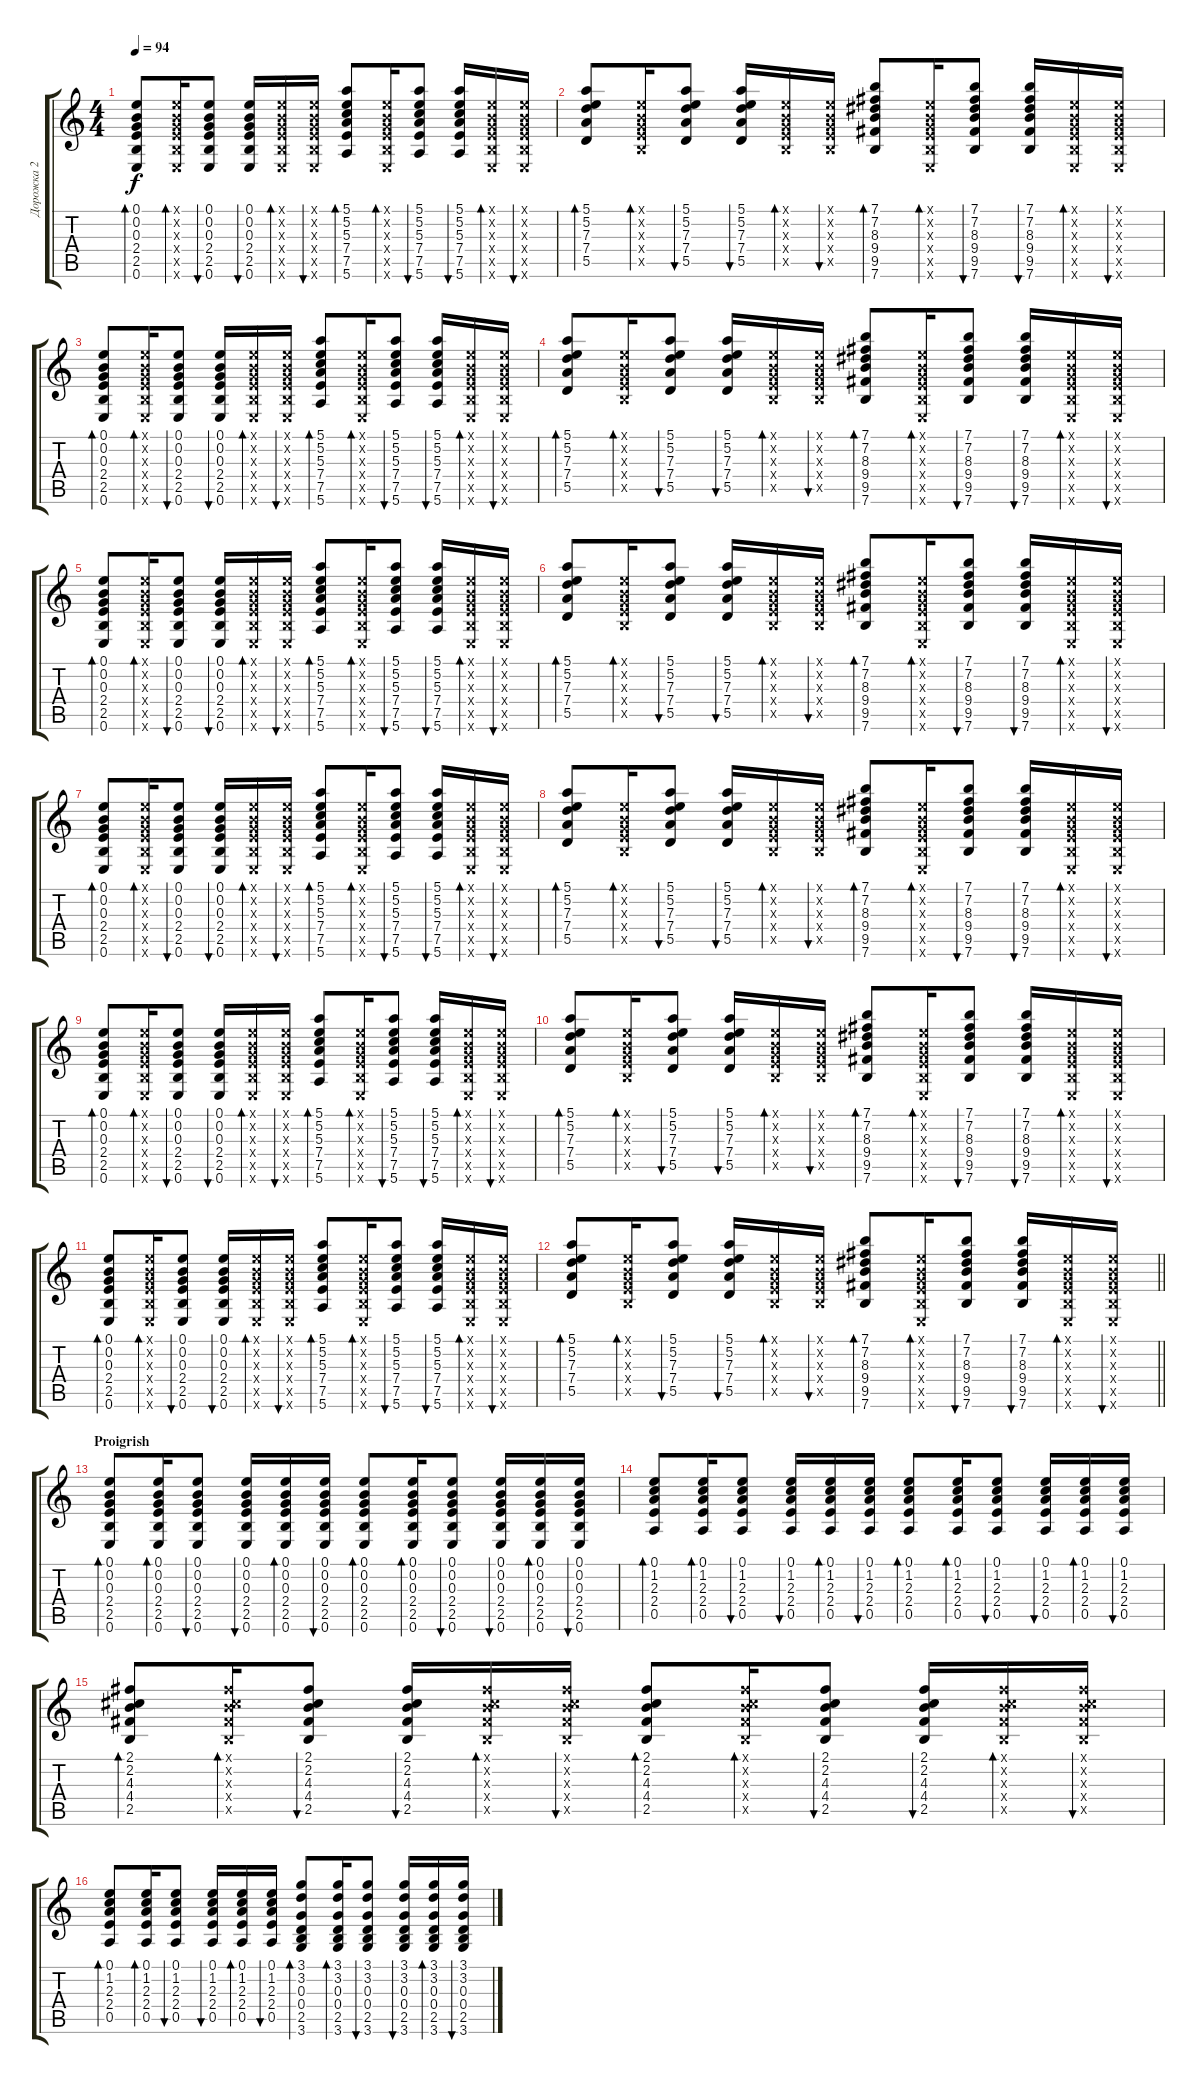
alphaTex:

\track ("Дорожка 2" "Дорожка 2") {instrument acousticguitarsteel}
\staff {score tabs}
\tuning (E4 B3 G3 D3 A2 E2) {hide}
\ts (4 4)
\tempo 94
\clef g2
\ks c
(0.1 0.2 0.3 2.4 2.5 0.6).8{bd 60 dy f} (0.1{x} 0.2{x} 0.3{x} 2.4{x} 2.5{x} 0.6{x}).16{bd 60} (0.1 0.2 0.3 2.4 2.5 0.6).8{bu 60} (0.1 0.2 0.3 2.4 2.5 0.6).16{bu 60} (0.1{x} 0.2{x} 0.3{x} 2.4{x} 2.5{x} 0.6{x}).16{bd 60} (0.1{x} 0.2{x} 0.3{x} 2.4{x} 2.5{x} 0.6{x}).16{bu 60} (5.1 5.2 5.3 7.4 7.5 5.6).8{bd 60} (0.1{x} 0.2{x} 0.3{x} 2.4{x} 2.5{x} 0.6{x}).16{bd 60} (5.1 5.2 5.3 7.4 7.5 5.6).8{bu 60} (5.1 5.2 5.3 7.4 7.5 5.6).16{bu 60} (0.1{x} 0.2{x} 0.3{x} 2.4{x} 2.5{x} 0.6{x}).16{bd 60} (0.1{x} 0.2{x} 0.3{x} 2.4{x} 2.5{x} 0.6{x}).16{bu 60} |
(5.1 5.2 7.3 7.4 5.5).8{bd 60} (0.1{x} 0.2{x} 0.3{x} 2.4{x} 2.5{x}).16{bd 60} (5.1 5.2 7.3 7.4 5.5).8{bu 60} (5.1 5.2 7.3 7.4 5.5).16{bu 60} (0.1{x} 0.2{x} 0.3{x} 2.4{x} 2.5{x}).16{bd 60} (0.1{x} 0.2{x} 0.3{x} 2.4{x} 2.5{x}).16{bu 60} (7.1 7.2 8.3 9.4 9.5 7.6).8{bd 60} (0.1{x} 0.2{x} 0.3{x} 2.4{x} 2.5{x} 0.6{x}).16{bd 60} (7.1 7.2 8.3 9.4 9.5 7.6).8{bu 60} (7.1 7.2 8.3 9.4 9.5 7.6).16{bu 60} (0.1{x} 0.2{x} 0.3{x} 2.4{x} 2.5{x} 0.6{x}).16{bd 60} (0.1{x} 0.2{x} 0.3{x} 2.4{x} 2.5{x} 0.6{x}).16{bu 60} |
(0.1 0.2 0.3 2.4 2.5 0.6).8{bd 60} (0.1{x} 0.2{x} 0.3{x} 2.4{x} 2.5{x} 0.6{x}).16{bd 60} (0.1 0.2 0.3 2.4 2.5 0.6).8{bu 60} (0.1 0.2 0.3 2.4 2.5 0.6).16{bu 60} (0.1{x} 0.2{x} 0.3{x} 2.4{x} 2.5{x} 0.6{x}).16{bd 60} (0.1{x} 0.2{x} 0.3{x} 2.4{x} 2.5{x} 0.6{x}).16{bu 60} (5.1 5.2 5.3 7.4 7.5 5.6).8{bd 60} (0.1{x} 0.2{x} 0.3{x} 2.4{x} 2.5{x} 0.6{x}).16{bd 60} (5.1 5.2 5.3 7.4 7.5 5.6).8{bu 60} (5.1 5.2 5.3 7.4 7.5 5.6).16{bu 60} (0.1{x} 0.2{x} 0.3{x} 2.4{x} 2.5{x} 0.6{x}).16{bd 60} (0.1{x} 0.2{x} 0.3{x} 2.4{x} 2.5{x} 0.6{x}).16{bu 60} |
(5.1 5.2 7.3 7.4 5.5).8{bd 60} (0.1{x} 0.2{x} 0.3{x} 2.4{x} 2.5{x}).16{bd 60} (5.1 5.2 7.3 7.4 5.5).8{bu 60} (5.1 5.2 7.3 7.4 5.5).16{bu 60} (0.1{x} 0.2{x} 0.3{x} 2.4{x} 2.5{x}).16{bd 60} (0.1{x} 0.2{x} 0.3{x} 2.4{x} 2.5{x}).16{bu 60} (7.1 7.2 8.3 9.4 9.5 7.6).8{bd 60} (0.1{x} 0.2{x} 0.3{x} 2.4{x} 2.5{x} 0.6{x}).16{bd 60} (7.1 7.2 8.3 9.4 9.5 7.6).8{bu 60} (7.1 7.2 8.3 9.4 9.5 7.6).16{bu 60} (0.1{x} 0.2{x} 0.3{x} 2.4{x} 2.5{x} 0.6{x}).16{bd 60} (0.1{x} 0.2{x} 0.3{x} 2.4{x} 2.5{x} 0.6{x}).16{bu 60} |
(0.1 0.2 0.3 2.4 2.5 0.6).8{bd 60} (0.1{x} 0.2{x} 0.3{x} 2.4{x} 2.5{x} 0.6{x}).16{bd 60} (0.1 0.2 0.3 2.4 2.5 0.6).8{bu 60} (0.1 0.2 0.3 2.4 2.5 0.6).16{bu 60} (0.1{x} 0.2{x} 0.3{x} 2.4{x} 2.5{x} 0.6{x}).16{bd 60} (0.1{x} 0.2{x} 0.3{x} 2.4{x} 2.5{x} 0.6{x}).16{bu 60} (5.1 5.2 5.3 7.4 7.5 5.6).8{bd 60} (0.1{x} 0.2{x} 0.3{x} 2.4{x} 2.5{x} 0.6{x}).16{bd 60} (5.1 5.2 5.3 7.4 7.5 5.6).8{bu 60} (5.1 5.2 5.3 7.4 7.5 5.6).16{bu 60} (0.1{x} 0.2{x} 0.3{x} 2.4{x} 2.5{x} 0.6{x}).16{bd 60} (0.1{x} 0.2{x} 0.3{x} 2.4{x} 2.5{x} 0.6{x}).16{bu 60} |
(5.1 5.2 7.3 7.4 5.5).8{bd 60} (0.1{x} 0.2{x} 0.3{x} 2.4{x} 2.5{x}).16{bd 60} (5.1 5.2 7.3 7.4 5.5).8{bu 60} (5.1 5.2 7.3 7.4 5.5).16{bu 60} (0.1{x} 0.2{x} 0.3{x} 2.4{x} 2.5{x}).16{bd 60} (0.1{x} 0.2{x} 0.3{x} 2.4{x} 2.5{x}).16{bu 60} (7.1 7.2 8.3 9.4 9.5 7.6).8{bd 60} (0.1{x} 0.2{x} 0.3{x} 2.4{x} 2.5{x} 0.6{x}).16{bd 60} (7.1 7.2 8.3 9.4 9.5 7.6).8{bu 60} (7.1 7.2 8.3 9.4 9.5 7.6).16{bu 60} (0.1{x} 0.2{x} 0.3{x} 2.4{x} 2.5{x} 0.6{x}).16{bd 60} (0.1{x} 0.2{x} 0.3{x} 2.4{x} 2.5{x} 0.6{x}).16{bu 60} |
(0.1 0.2 0.3 2.4 2.5 0.6).8{bd 60} (0.1{x} 0.2{x} 0.3{x} 2.4{x} 2.5{x} 0.6{x}).16{bd 60} (0.1 0.2 0.3 2.4 2.5 0.6).8{bu 60} (0.1 0.2 0.3 2.4 2.5 0.6).16{bu 60} (0.1{x} 0.2{x} 0.3{x} 2.4{x} 2.5{x} 0.6{x}).16{bd 60} (0.1{x} 0.2{x} 0.3{x} 2.4{x} 2.5{x} 0.6{x}).16{bu 60} (5.1 5.2 5.3 7.4 7.5 5.6).8{bd 60} (0.1{x} 0.2{x} 0.3{x} 2.4{x} 2.5{x} 0.6{x}).16{bd 60} (5.1 5.2 5.3 7.4 7.5 5.6).8{bu 60} (5.1 5.2 5.3 7.4 7.5 5.6).16{bu 60} (0.1{x} 0.2{x} 0.3{x} 2.4{x} 2.5{x} 0.6{x}).16{bd 60} (0.1{x} 0.2{x} 0.3{x} 2.4{x} 2.5{x} 0.6{x}).16{bu 60} |
(5.1 5.2 7.3 7.4 5.5).8{bd 60} (0.1{x} 0.2{x} 0.3{x} 2.4{x} 2.5{x}).16{bd 60} (5.1 5.2 7.3 7.4 5.5).8{bu 60} (5.1 5.2 7.3 7.4 5.5).16{bu 60} (0.1{x} 0.2{x} 0.3{x} 2.4{x} 2.5{x}).16{bd 60} (0.1{x} 0.2{x} 0.3{x} 2.4{x} 2.5{x}).16{bu 60} (7.1 7.2 8.3 9.4 9.5 7.6).8{bd 60} (0.1{x} 0.2{x} 0.3{x} 2.4{x} 2.5{x} 0.6{x}).16{bd 60} (7.1 7.2 8.3 9.4 9.5 7.6).8{bu 60} (7.1 7.2 8.3 9.4 9.5 7.6).16{bu 60} (0.1{x} 0.2{x} 0.3{x} 2.4{x} 2.5{x} 0.6{x}).16{bd 60} (0.1{x} 0.2{x} 0.3{x} 2.4{x} 2.5{x} 0.6{x}).16{bu 60} |
(0.1 0.2 0.3 2.4 2.5 0.6).8{bd 60} (0.1{x} 0.2{x} 0.3{x} 2.4{x} 2.5{x} 0.6{x}).16{bd 60} (0.1 0.2 0.3 2.4 2.5 0.6).8{bu 60} (0.1 0.2 0.3 2.4 2.5 0.6).16{bu 60} (0.1{x} 0.2{x} 0.3{x} 2.4{x} 2.5{x} 0.6{x}).16{bd 60} (0.1{x} 0.2{x} 0.3{x} 2.4{x} 2.5{x} 0.6{x}).16{bu 60} (5.1 5.2 5.3 7.4 7.5 5.6).8{bd 60} (0.1{x} 0.2{x} 0.3{x} 2.4{x} 2.5{x} 0.6{x}).16{bd 60} (5.1 5.2 5.3 7.4 7.5 5.6).8{bu 60} (5.1 5.2 5.3 7.4 7.5 5.6).16{bu 60} (0.1{x} 0.2{x} 0.3{x} 2.4{x} 2.5{x} 0.6{x}).16{bd 60} (0.1{x} 0.2{x} 0.3{x} 2.4{x} 2.5{x} 0.6{x}).16{bu 60} |
(5.1 5.2 7.3 7.4 5.5).8{bd 60} (0.1{x} 0.2{x} 0.3{x} 2.4{x} 2.5{x}).16{bd 60} (5.1 5.2 7.3 7.4 5.5).8{bu 60} (5.1 5.2 7.3 7.4 5.5).16{bu 60} (0.1{x} 0.2{x} 0.3{x} 2.4{x} 2.5{x}).16{bd 60} (0.1{x} 0.2{x} 0.3{x} 2.4{x} 2.5{x}).16{bu 60} (7.1 7.2 8.3 9.4 9.5 7.6).8{bd 60} (0.1{x} 0.2{x} 0.3{x} 2.4{x} 2.5{x} 0.6{x}).16{bd 60} (7.1 7.2 8.3 9.4 9.5 7.6).8{bu 60} (7.1 7.2 8.3 9.4 9.5 7.6).16{bu 60} (0.1{x} 0.2{x} 0.3{x} 2.4{x} 2.5{x} 0.6{x}).16{bd 60} (0.1{x} 0.2{x} 0.3{x} 2.4{x} 2.5{x} 0.6{x}).16{bu 60} |
(0.1 0.2 0.3 2.4 2.5 0.6).8{bd 60} (0.1{x} 0.2{x} 0.3{x} 2.4{x} 2.5{x} 0.6{x}).16{bd 60} (0.1 0.2 0.3 2.4 2.5 0.6).8{bu 60} (0.1 0.2 0.3 2.4 2.5 0.6).16{bu 60} (0.1{x} 0.2{x} 0.3{x} 2.4{x} 2.5{x} 0.6{x}).16{bd 60} (0.1{x} 0.2{x} 0.3{x} 2.4{x} 2.5{x} 0.6{x}).16{bu 60} (5.1 5.2 5.3 7.4 7.5 5.6).8{bd 60} (0.1{x} 0.2{x} 0.3{x} 2.4{x} 2.5{x} 0.6{x}).16{bd 60} (5.1 5.2 5.3 7.4 7.5 5.6).8{bu 60} (5.1 5.2 5.3 7.4 7.5 5.6).16{bu 60} (0.1{x} 0.2{x} 0.3{x} 2.4{x} 2.5{x} 0.6{x}).16{bd 60} (0.1{x} 0.2{x} 0.3{x} 2.4{x} 2.5{x} 0.6{x}).16{bu 60} |
\barLineRight lightlight
(5.1 5.2 7.3 7.4 5.5).8{bd 60} (0.1{x} 0.2{x} 0.3{x} 2.4{x} 2.5{x}).16{bd 60} (5.1 5.2 7.3 7.4 5.5).8{bu 60} (5.1 5.2 7.3 7.4 5.5).16{bu 60} (0.1{x} 0.2{x} 0.3{x} 2.4{x} 2.5{x}).16{bd 60} (0.1{x} 0.2{x} 0.3{x} 2.4{x} 2.5{x}).16{bu 60} (7.1 7.2 8.3 9.4 9.5 7.6).8{bd 60} (0.1{x} 0.2{x} 0.3{x} 2.4{x} 2.5{x} 0.6{x}).16{bd 60} (7.1 7.2 8.3 9.4 9.5 7.6).8{bu 60} (7.1 7.2 8.3 9.4 9.5 7.6).16{bu 60} (0.1{x} 0.2{x} 0.3{x} 2.4{x} 2.5{x} 0.6{x}).16{bd 60} (0.1{x} 0.2{x} 0.3{x} 2.4{x} 2.5{x} 0.6{x}).16{bu 60} |
\section ("" "Proigrish")
(0.1 0.2 0.3 2.4 2.5 0.6).8{bd 60} (0.1 0.2 0.3 2.4 2.5 0.6).16{bd 60} (0.1 0.2 0.3 2.4 2.5 0.6).8{bu 60} (0.1 0.2 0.3 2.4 2.5 0.6).16{bu 60} (0.1 0.2 0.3 2.4 2.5 0.6).16{bd 60} (0.1 0.2 0.3 2.4 2.5 0.6).16{bu 60} (0.1 0.2 0.3 2.4 2.5 0.6).8{bd 60} (0.1 0.2 0.3 2.4 2.5 0.6).16{bd 60} (0.1 0.2 0.3 2.4 2.5 0.6).8{bu 60} (0.1 0.2 0.3 2.4 2.5 0.6).16{bu 60} (0.1 0.2 0.3 2.4 2.5 0.6).16{bd 60} (0.1 0.2 0.3 2.4 2.5 0.6).16{bu 60} |
(0.1 1.2 2.3 2.4 0.5).8{bd 60} (0.1 1.2 2.3 2.4 0.5).16{bd 60} (0.1 1.2 2.3 2.4 0.5).8{bu 60} (0.1 1.2 2.3 2.4 0.5).16{bu 60} (0.1 1.2 2.3 2.4 0.5).16{bd 60} (0.1 1.2 2.3 2.4 0.5).16{bu 60} (0.1 1.2 2.3 2.4 0.5).8{bd 60} (0.1 1.2 2.3 2.4 0.5).16{bd 60} (0.1 1.2 2.3 2.4 0.5).8{bu 60} (0.1 1.2 2.3 2.4 0.5).16{bu 60} (0.1 1.2 2.3 2.4 0.5).16{bd 60} (0.1 1.2 2.3 2.4 0.5).16{bu 60} |
(2.1 2.2 4.3 4.4 2.5).8{bd 60} (2.1{x} 2.2{x} 4.3{x} 4.4{x} 2.5{x}).16{bd 60} (2.1 2.2 4.3 4.4 2.5).8{bu 60} (2.1 2.2 4.3 4.4 2.5).16{bu 60} (2.1{x} 2.2{x} 4.3{x} 4.4{x} 2.5{x}).16{bd 60} (2.1{x} 2.2{x} 4.3{x} 4.4{x} 2.5{x}).16{bu 60} (2.1 2.2 4.3 4.4 2.5).8{bd 60} (2.1{x} 2.2{x} 4.3{x} 4.4{x} 2.5{x}).16{bd 60} (2.1 2.2 4.3 4.4 2.5).8{bu 60} (2.1 2.2 4.3 4.4 2.5).16{bu 60} (2.1{x} 2.2{x} 4.3{x} 4.4{x} 2.5{x}).16{bd 60} (2.1{x} 2.2{x} 4.3{x} 4.4{x} 2.5{x}).16{bu 60} |
(0.1 1.2 2.3 2.4 0.5).8{bd 60} (0.1 1.2 2.3 2.4 0.5).16{bd 60} (0.1 1.2 2.3 2.4 0.5).8{bu 60} (0.1 1.2 2.3 2.4 0.5).16{bu 60} (0.1 1.2 2.3 2.4 0.5).16{bd 60} (0.1 1.2 2.3 2.4 0.5).16{bu 60} (3.1 3.2 0.3 0.4 2.5 3.6).8{bd 60} (3.1 3.2 0.3 0.4 2.5 3.6).16{bd 60} (3.1 3.2 0.3 0.4 2.5 3.6).8{bu 60} (3.1 3.2 0.3 0.4 2.5 3.6).16{bu 60} (3.1 3.2 0.3 0.4 2.5 3.6).16{bd 60} (3.1 3.2 0.3 0.4 2.5 3.6).16{bu 60}
